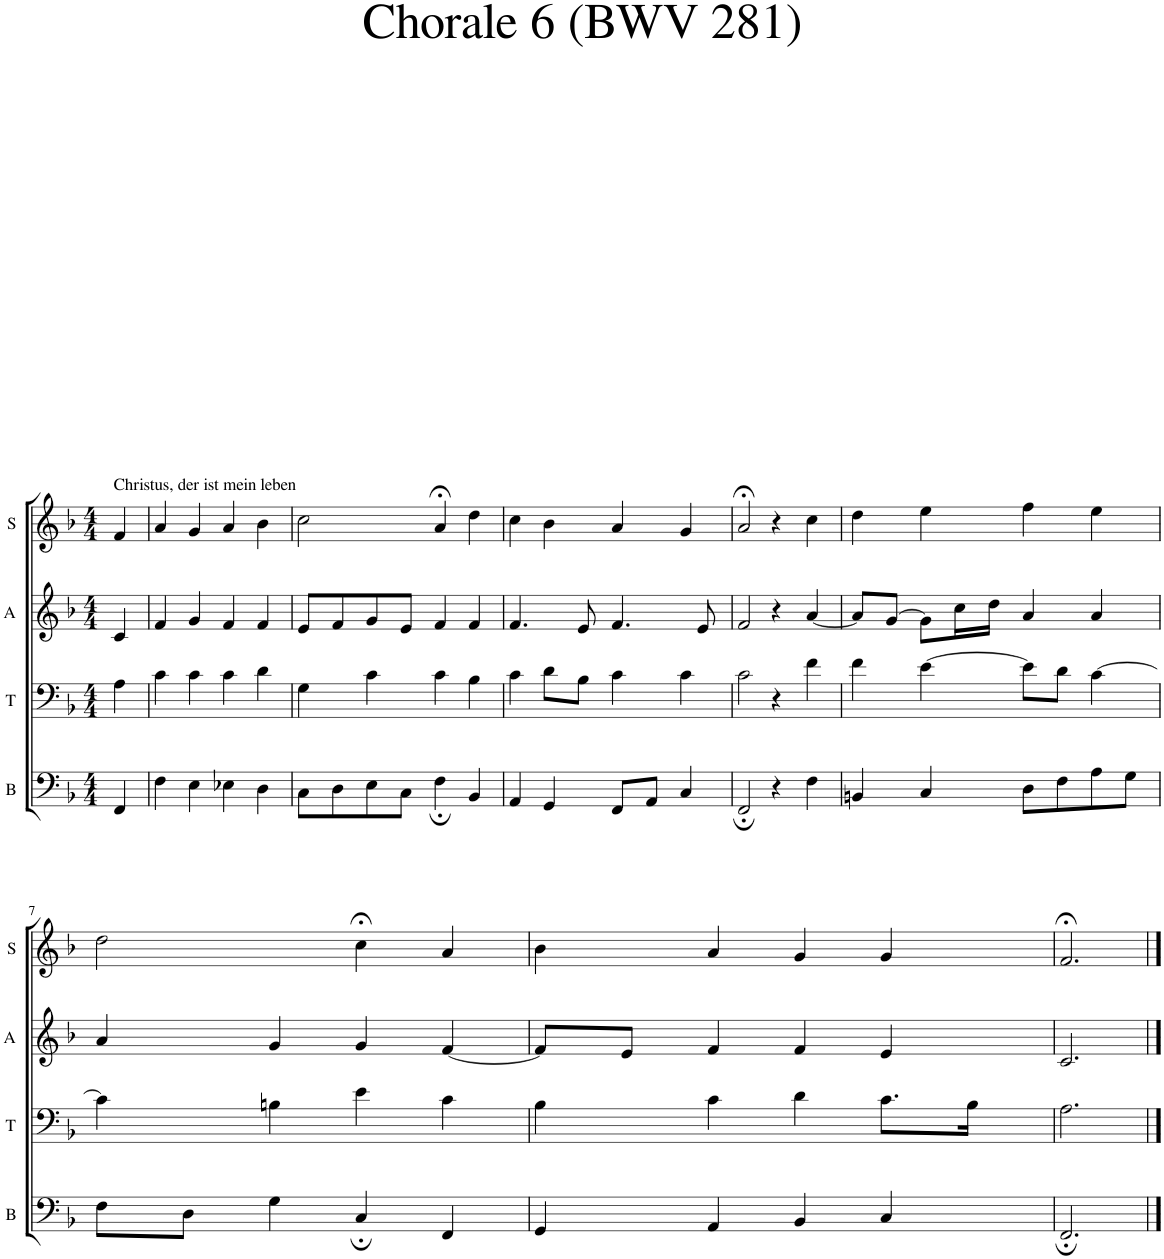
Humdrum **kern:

**kern	**kern	**kern	**kern
*part4	*part3	*part2	*part1
*staff4	*staff3	*staff2	*staff1
*I"B	*I"T	*I"A	*I"S
*I'B	*I'T	*I'A	*I'S
*clefF4	*clefF4	*clefG2	*clefG2
*k[b-]	*k[b-]	*k[b-]	*k[b-]
*M4/4	*M4/4	*M4/4	*M4/4
=1	=1	=1	=1
!	!	!	!LO:TX:a:t=Christus, der ist mein leben
4FF/	4A\	4c/	4f/
=2	=2	=2	=2
4F\	4c\	4f/	4a/
4E\	4c\	4g/	4g/
4E-X\	4c\	4f/	4a/
4D\	4d\	4f/	4b-\
=3	=3	=3	=3
8C\L	4G\	8e/L	2cc\
8D\	.	8f/	.
8E\	4c\	8g/	.
8C\J	.	8e/J	.
4F;\	4c\	4f/	4a;</
4BB-/	4B-\	4f/	4dd\
=4	=4	=4	=4
4AA/	4c\	4.f/	4cc\
4GG/	8d\L	.	4b-\
.	8B-\J	8e/	.
8FF/L	4c\	4.f/	4a/
8AA/J	.	.	.
4C/	4c\	.	4g/
.	.	8e/	.
=5	=5	=5	=5
2FF;/	2c\	2f/	2a;</
4r	4r	4r	4r
4F\	4f\	[4a/	4cc\
=6	=6	=6	=6
4BBn/	4f\	8a/L]	4dd\
.	.	[8g/J	.
4C/	[4e\	8g\L]	4ee\
.	.	16cc\L	.
.	.	16dd\JJ	.
8D\L	8e\L]	4a/	4ff\
8F\	8d\J	.	.
8A\	[4c\	4a/	4ee\
8G\J	.	.	.
!!LO:LB:g=z
=7	=7	=7	=7
8F\L	4c\]	4a/	2dd\
8D\J	.	.	.
4G\	4Bn\	4g/	.
4C;/	4e\	4g/	4cc;<\
4FF/	4c\	[4f/	4a/
=8	=8	=8	=8
4GG/	4B-\	8f/L]	4b-\
.	.	8e/J	.
4AA/	4c\	4f/	4a/
4BB-/	4d\	4f/	4g/
4C/	8.c\L	4e/	4g/
.	16B-\Jk	.	.
=9	=9	=9	=9
2.FF;/	2.A\	2.c/	2.f;</
==	==	==	==
*-	*-	*-	*-
